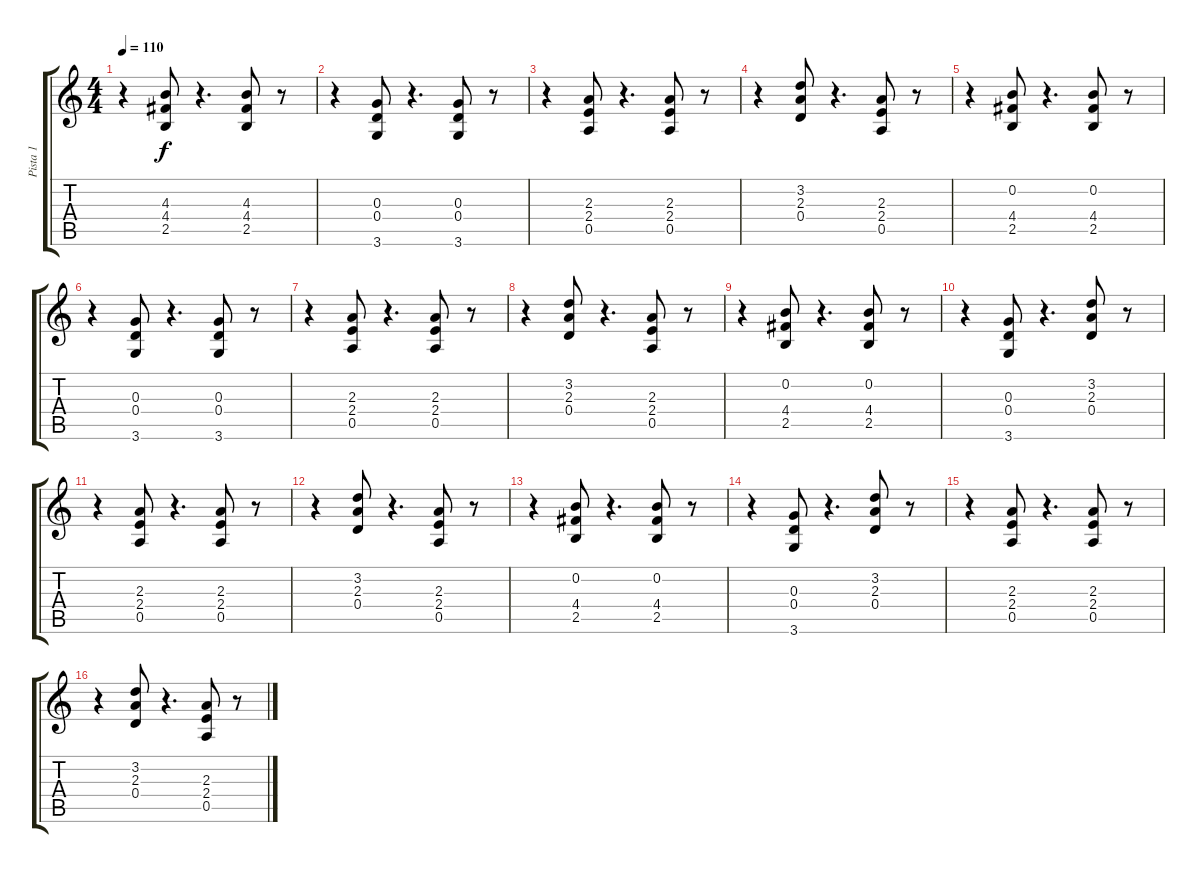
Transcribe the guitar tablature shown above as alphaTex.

\track ("Pista 1" "Pista 1") {instrument distortionguitar}
\staff {score tabs}
\tuning (E4 B3 G3 D3 A2 E2) {hide}
\ts (4 4)
\tempo 110
\clef g2
\ks c
r.4{dy f} (4.3 4.4 2.5).8 r.4{d} (4.3 4.4 2.5).8 r.8 |
r.4 (0.3 0.4 3.6).8 r.4{d} (0.3 0.4 3.6).8 r.8 |
r.4 (2.3 2.4 0.5).8 r.4{d} (2.3 2.4 0.5).8 r.8 |
r.4 (3.2 2.3 0.4).8 r.4{d} (2.3 2.4 0.5).8 r.8 |
r.4 (0.2 4.4 2.5).8 r.4{d} (0.2 4.4 2.5).8 r.8 |
r.4 (0.3 0.4 3.6).8 r.4{d} (0.3 0.4 3.6).8 r.8 |
r.4 (2.3 2.4 0.5).8 r.4{d} (2.3 2.4 0.5).8 r.8 |
r.4 (3.2 2.3 0.4).8 r.4{d} (2.3 2.4 0.5).8 r.8 |
r.4 (0.2 4.4 2.5).8 r.4{d} (0.2 4.4 2.5).8 r.8 |
r.4 (0.3 0.4 3.6).8 r.4{d} (3.2 2.3 0.4).8 r.8 |
r.4 (2.3 2.4 0.5).8 r.4{d} (2.3 2.4 0.5).8 r.8 |
r.4 (3.2 2.3 0.4).8 r.4{d} (2.3 2.4 0.5).8 r.8 |
r.4 (0.2 4.4 2.5).8 r.4{d} (0.2 4.4 2.5).8 r.8 |
r.4 (0.3 0.4 3.6).8 r.4{d} (3.2 2.3 0.4).8 r.8 |
r.4 (2.3 2.4 0.5).8 r.4{d} (2.3 2.4 0.5).8 r.8 |
r.4 (3.2 2.3 0.4).8 r.4{d} (2.3 2.4 0.5).8 r.8
